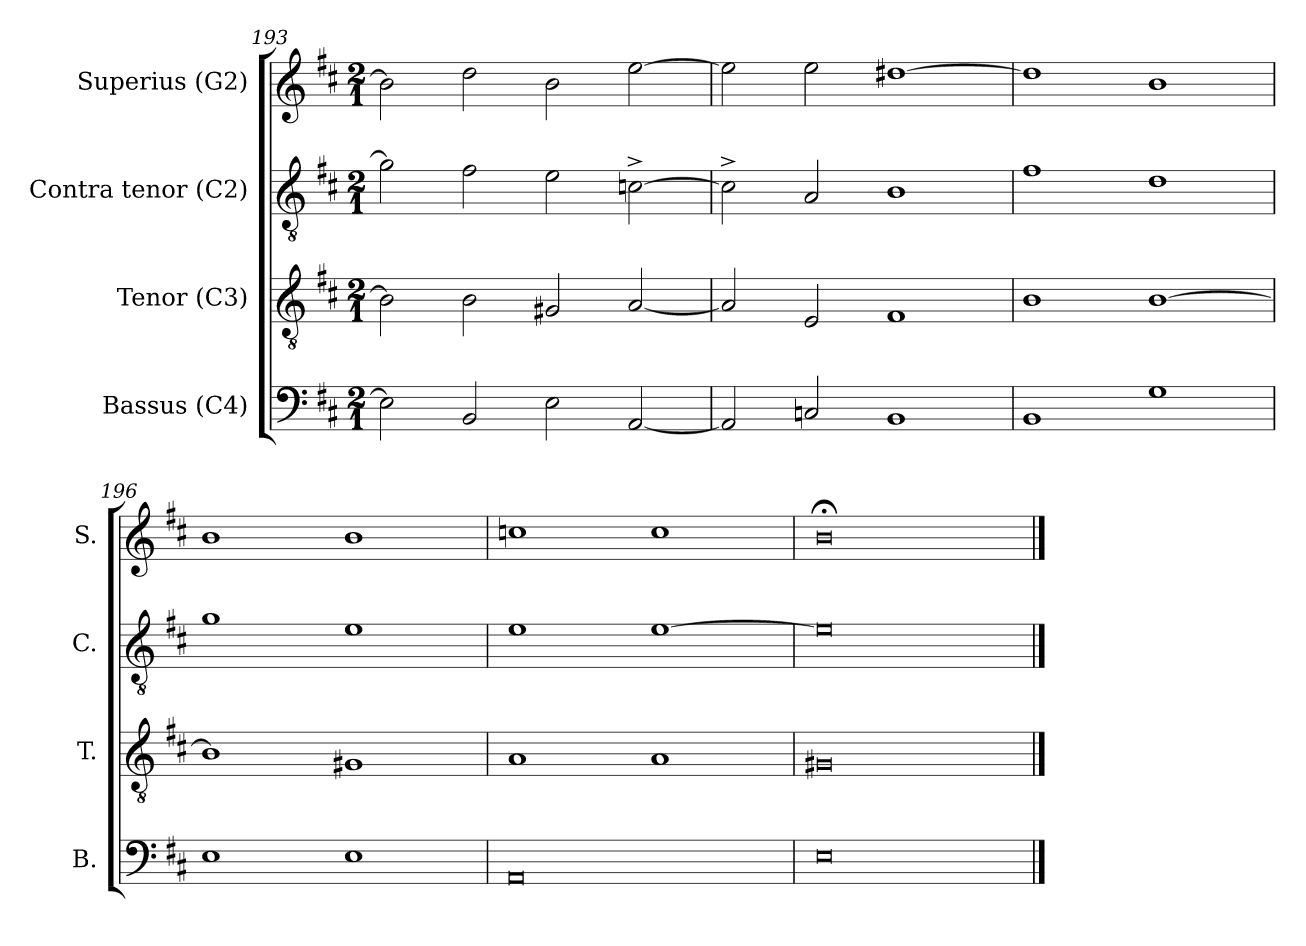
**kern	**kern	**kern	**kern
*part4	*part3	*part2	*part1
*staff4	*staff3	*staff2	*staff1
*I"Bassus (C4)	*I"Tenor (C3)	*I"Contra tenor (C2)	*I"Superius (G2)
*I'B.	*I'T.	*I'C.	*I'S.
*clefF4	*clefGv2	*clefGv2	*clefG2
*k[f#c#]	*k[f#c#]	*k[f#c#]	*k[f#c#]
*D:	*D:	*D:	*D:
*M2/1	*M2/1	*M2/1	*M2/1
=193	=193	=193	=193
2E\]	2B\]	2g\]	2b\]
2BB/	2B\	2f#\	2dd\
2E\	2G#X/	2e\	2b\
[<2AA/	[<2A/	[>2cn^>\	[>2ee\
=194	=194	=194	=194
2AA/]	2A/]	2c^>\]	2ee\]
2Cn/	2E/	2A/	2ee\
1BB	1F#	1B	[<1dd#X
!!LO:LB:g=z
=195	=195	=195	=195
1BB	1B	1f#	1dd#i]
1G	[>1B	1d	1b
=196	=196	=196	=196
1E	1B]	1g	1b
1E	1G#X	1e	1b
=197	=197	=197	=197
0AA	1A	1e	1ccn
.	1A	[>1e	1cc
=198	=198	=198	=198
0E	0G#X	0e]	0b;<
==	==	==	==
*-	*-	*-	*-
